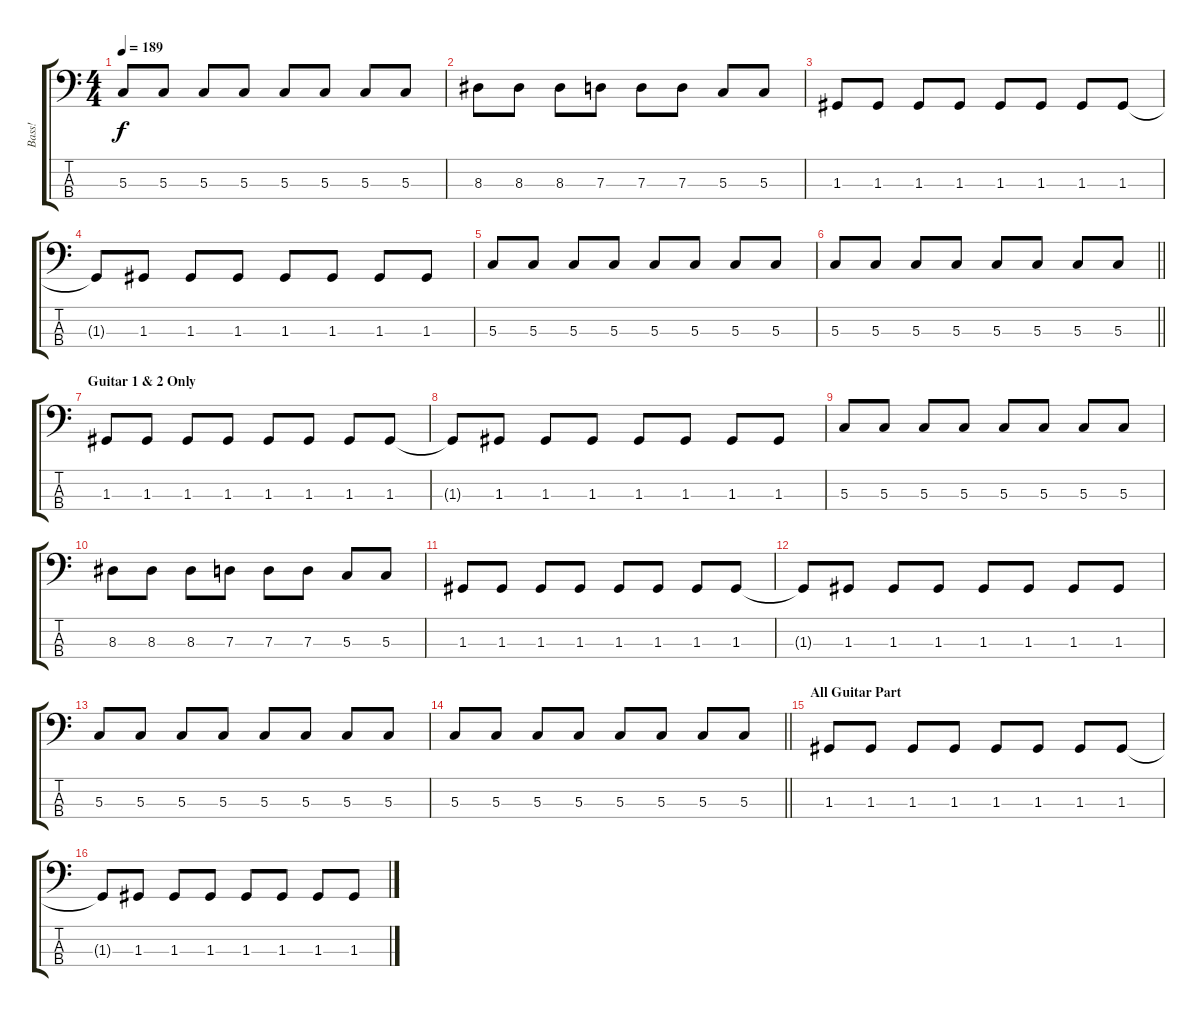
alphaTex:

\track ("Bass!" "Bass!") {instrument electricbassfinger}
\staff {score tabs}
\tuning (F2 C2 G1 C1) {hide}
\ts (4 4)
\tempo 189
\clef f4
\ks c
5.3.8{dy f} 5.3.8 5.3.8 5.3.8 5.3.8 5.3.8 5.3.8 5.3.8 |
8.3.8 8.3.8 8.3.8 7.3.8 7.3.8 7.3.8 5.3.8 5.3.8 |
1.3.8 1.3.8 1.3.8 1.3.8 1.3.8 1.3.8 1.3.8 1.3.8 |
1.3{t}.8 1.3.8 1.3.8 1.3.8 1.3.8 1.3.8 1.3.8 1.3.8 |
5.3.8 5.3.8 5.3.8 5.3.8 5.3.8 5.3.8 5.3.8 5.3.8 |
\barLineRight lightlight
5.3.8 5.3.8 5.3.8 5.3.8 5.3.8 5.3.8 5.3.8 5.3.8 |
\section ("" "Guitar 1 & 2 Only")
1.3.8 1.3.8 1.3.8 1.3.8 1.3.8 1.3.8 1.3.8 1.3.8 |
1.3{t}.8 1.3.8 1.3.8 1.3.8 1.3.8 1.3.8 1.3.8 1.3.8 |
5.3.8 5.3.8 5.3.8 5.3.8 5.3.8 5.3.8 5.3.8 5.3.8 |
8.3.8 8.3.8 8.3.8 7.3.8 7.3.8 7.3.8 5.3.8 5.3.8 |
1.3.8 1.3.8 1.3.8 1.3.8 1.3.8 1.3.8 1.3.8 1.3.8 |
1.3{t}.8 1.3.8 1.3.8 1.3.8 1.3.8 1.3.8 1.3.8 1.3.8 |
5.3.8 5.3.8 5.3.8 5.3.8 5.3.8 5.3.8 5.3.8 5.3.8 |
\barLineRight lightlight
5.3.8 5.3.8 5.3.8 5.3.8 5.3.8 5.3.8 5.3.8 5.3.8 |
\section ("" "All Guitar Part")
1.3.8 1.3.8 1.3.8 1.3.8 1.3.8 1.3.8 1.3.8 1.3.8 |
1.3{t}.8 1.3.8 1.3.8 1.3.8 1.3.8 1.3.8 1.3.8 1.3.8
